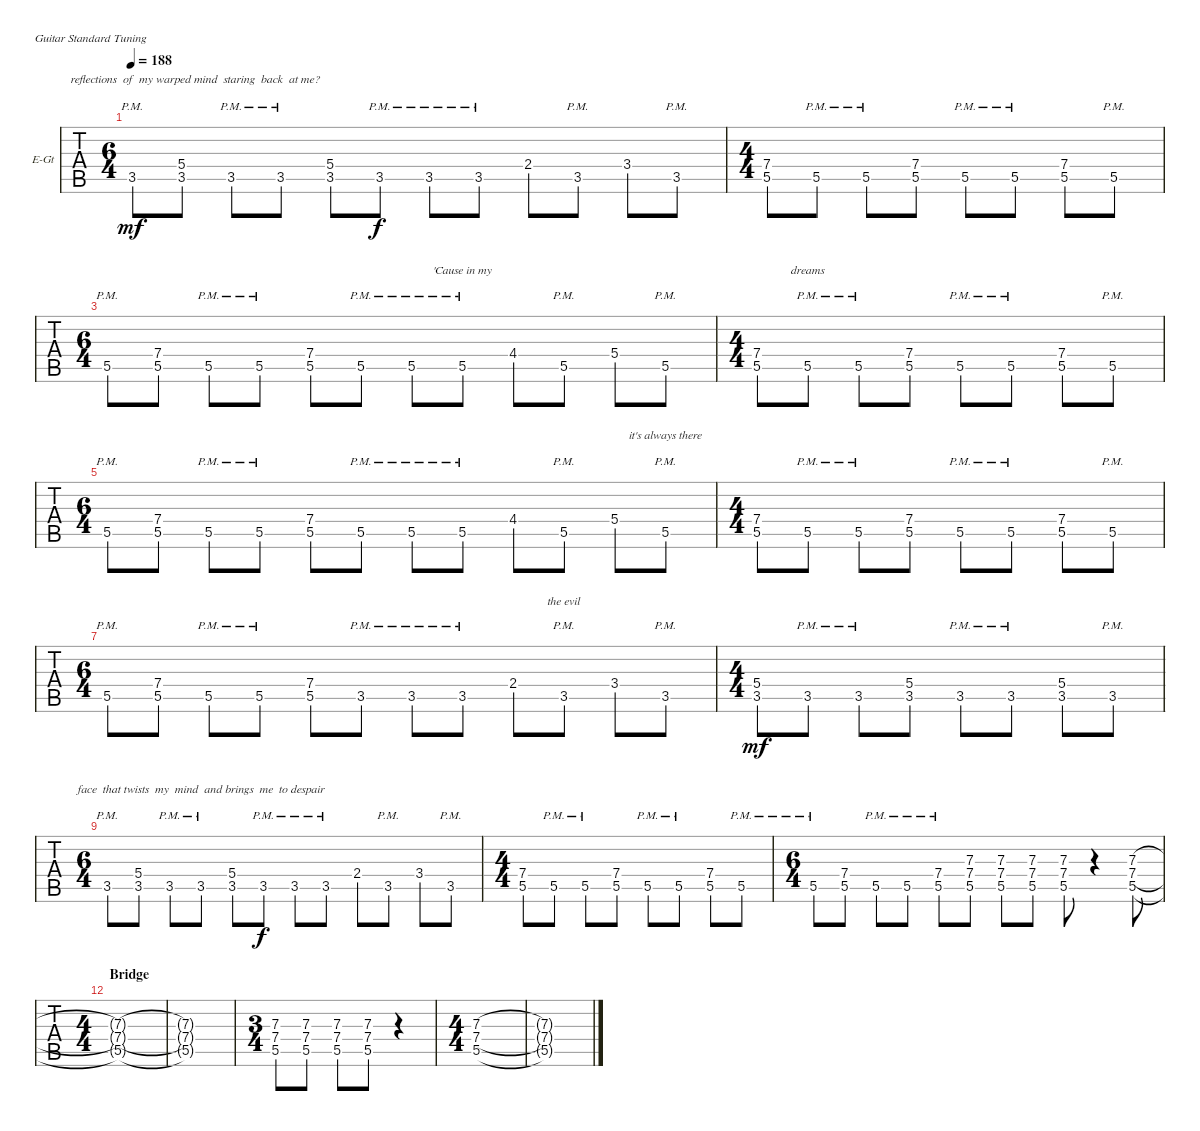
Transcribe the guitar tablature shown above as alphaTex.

\bracketExtendMode nobrackets
\firstSystemTrackNameOrientation horizontal
\otherSystemsTrackNameOrientation horizontal
\defaultBarNumberDisplay FirstOfSystem
\track ("Guitar 1" "E-Gt") {instrument overdrivenguitar}
\staff {tabs}
\tuning (E4 B3 G3 D3 A2 E2)
\ts (6 4)
\tempo 188
\clef g2
\ks c
3.5{pm}.8{lyrics (0 "") lyrics (1 "") lyrics (2 "") lyrics (3 "") lyrics (4 "") dy mf} (5.4 3.5).8{lyrics (0 "") lyrics (1 "         reflections  of  my warped mind  staring  back  at me?") lyrics (2 "") lyrics (3 "") lyrics (4 "")} 3.5{pm}.8{lyrics (0 "") lyrics (1 "") lyrics (2 "") lyrics (3 "") lyrics (4 "")} 3.5{pm}.8{lyrics (0 "") lyrics (1 "") lyrics (2 "") lyrics (3 "") lyrics (4 "")} (5.4 3.5).8{lyrics (0 "") lyrics (1 "") lyrics (2 "") lyrics (3 "") lyrics (4 "")} 3.5{pm}.8{lyrics (0 "") lyrics (1 "") lyrics (2 "") lyrics (3 "") lyrics (4 "") dy f} 3.5{pm}.8{lyrics (0 "") lyrics (1 "") lyrics (2 "") lyrics (3 "") lyrics (4 "")} 3.5{pm}.8{lyrics (0 "") lyrics (1 "") lyrics (2 "") lyrics (3 "") lyrics (4 "")} 2.4.8{lyrics (0 "") lyrics (1 "") lyrics (2 "") lyrics (3 "") lyrics (4 "")} 3.5{pm}.8{lyrics (0 "") lyrics (1 "") lyrics (2 "") lyrics (3 "") lyrics (4 "")} 3.4.8{lyrics (0 "") lyrics (1 "") lyrics (2 "") lyrics (3 "") lyrics (4 "")} 3.5{pm}.8{lyrics (0 "") lyrics (1 "") lyrics (2 "") lyrics (3 "") lyrics (4 "")} |
\ts (4 4)
(7.4 5.5).8{lyrics (0 "") lyrics (1 "") lyrics (2 "") lyrics (3 "") lyrics (4 "")} 5.5{pm}.8{lyrics (0 "") lyrics (1 "") lyrics (2 "") lyrics (3 "") lyrics (4 "")} 5.5{pm}.8{lyrics (0 "") lyrics (1 "") lyrics (2 "") lyrics (3 "") lyrics (4 "")} (7.4 5.5).8{lyrics (0 "") lyrics (1 "") lyrics (2 "") lyrics (3 "") lyrics (4 "")} 5.5{pm}.8{lyrics (0 "") lyrics (1 "") lyrics (2 "") lyrics (3 "") lyrics (4 "")} 5.5{pm}.8{lyrics (0 "") lyrics (1 "") lyrics (2 "") lyrics (3 "") lyrics (4 "")} (7.4 5.5).8{lyrics (0 "") lyrics (1 "") lyrics (2 "") lyrics (3 "") lyrics (4 "")} 5.5{pm}.8{lyrics (0 "") lyrics (1 "") lyrics (2 "") lyrics (3 "") lyrics (4 "")} |
\ts (6 4)
5.5{pm}.8{lyrics (0 "") lyrics (1 "") lyrics (2 "") lyrics (3 "") lyrics (4 "")} (7.4 5.5).8{lyrics (0 "") lyrics (1 "") lyrics (2 "") lyrics (3 "") lyrics (4 "")} 5.5{pm}.8{lyrics (0 "") lyrics (1 "") lyrics (2 "") lyrics (3 "") lyrics (4 "")} 5.5{pm}.8{lyrics (0 "") lyrics (1 "") lyrics (2 "") lyrics (3 "") lyrics (4 "")} (7.4 5.5).8{lyrics (0 "") lyrics (1 "") lyrics (2 "") lyrics (3 "") lyrics (4 "")} 5.5{pm}.8{lyrics (0 "") lyrics (1 "") lyrics (2 "") lyrics (3 "") lyrics (4 "")} 5.5{pm}.8{lyrics (0 "") lyrics (1 "") lyrics (2 "") lyrics (3 "") lyrics (4 "")} 5.5{pm}.8{lyrics (0 "") lyrics (1 "'Cause in my") lyrics (2 "") lyrics (3 "") lyrics (4 "")} 4.4.8{lyrics (0 "") lyrics (1 "") lyrics (2 "") lyrics (3 "") lyrics (4 "")} 5.5{pm}.8{lyrics (0 "") lyrics (1 "") lyrics (2 "") lyrics (3 "") lyrics (4 "")} 5.4.8{lyrics (0 "") lyrics (1 "") lyrics (2 "") lyrics (3 "") lyrics (4 "")} 5.5{pm}.8{lyrics (0 "") lyrics (1 "") lyrics (2 "") lyrics (3 "") lyrics (4 "")} |
\ts (4 4)
(7.4 5.5).8{lyrics (0 "") lyrics (1 "") lyrics (2 "") lyrics (3 "") lyrics (4 "")} 5.5{pm}.8{lyrics (0 "") lyrics (1 "dreams") lyrics (2 "") lyrics (3 "") lyrics (4 "")} 5.5{pm}.8{lyrics (0 "") lyrics (1 "") lyrics (2 "") lyrics (3 "") lyrics (4 "")} (7.4 5.5).8{lyrics (0 "") lyrics (1 "") lyrics (2 "") lyrics (3 "") lyrics (4 "")} 5.5{pm}.8{lyrics (0 "") lyrics (1 "") lyrics (2 "") lyrics (3 "") lyrics (4 "")} 5.5{pm}.8{lyrics (0 "") lyrics (1 "") lyrics (2 "") lyrics (3 "") lyrics (4 "")} (7.4 5.5).8{lyrics (0 "") lyrics (1 "") lyrics (2 "") lyrics (3 "") lyrics (4 "")} 5.5{pm}.8{lyrics (0 "") lyrics (1 "") lyrics (2 "") lyrics (3 "") lyrics (4 "")} |
\ts (6 4)
5.5{pm}.8{lyrics (0 "") lyrics (1 "") lyrics (2 "") lyrics (3 "") lyrics (4 "")} (7.4 5.5).8{lyrics (0 "") lyrics (1 "") lyrics (2 "") lyrics (3 "") lyrics (4 "")} 5.5{pm}.8{lyrics (0 "") lyrics (1 "") lyrics (2 "") lyrics (3 "") lyrics (4 "")} 5.5{pm}.8{lyrics (0 "") lyrics (1 "") lyrics (2 "") lyrics (3 "") lyrics (4 "")} (7.4 5.5).8{lyrics (0 "") lyrics (1 "") lyrics (2 "") lyrics (3 "") lyrics (4 "")} 5.5{pm}.8{lyrics (0 "") lyrics (1 "") lyrics (2 "") lyrics (3 "") lyrics (4 "")} 5.5{pm}.8{lyrics (0 "") lyrics (1 "") lyrics (2 "") lyrics (3 "") lyrics (4 "")} 5.5{pm}.8{lyrics (0 "") lyrics (1 "") lyrics (2 "") lyrics (3 "") lyrics (4 "")} 4.4.8{lyrics (0 "") lyrics (1 "") lyrics (2 "") lyrics (3 "") lyrics (4 "")} 5.5{pm}.8{lyrics (0 "") lyrics (1 "") lyrics (2 "") lyrics (3 "") lyrics (4 "")} 5.4.8{lyrics (0 "") lyrics (1 "") lyrics (2 "") lyrics (3 "") lyrics (4 "")} 5.5{pm}.8{lyrics (0 "") lyrics (1 "it's always there") lyrics (2 "") lyrics (3 "") lyrics (4 "")} |
\ts (4 4)
(7.4 5.5).8{lyrics (0 "") lyrics (1 "") lyrics (2 "") lyrics (3 "") lyrics (4 "")} 5.5{pm}.8{lyrics (0 "") lyrics (1 "") lyrics (2 "") lyrics (3 "") lyrics (4 "")} 5.5{pm}.8{lyrics (0 "") lyrics (1 "") lyrics (2 "") lyrics (3 "") lyrics (4 "")} (7.4 5.5).8{lyrics (0 "") lyrics (1 "") lyrics (2 "") lyrics (3 "") lyrics (4 "")} 5.5{pm}.8{lyrics (0 "") lyrics (1 "") lyrics (2 "") lyrics (3 "") lyrics (4 "")} 5.5{pm}.8{lyrics (0 "") lyrics (1 "") lyrics (2 "") lyrics (3 "") lyrics (4 "")} (7.4 5.5).8{lyrics (0 "") lyrics (1 "") lyrics (2 "") lyrics (3 "") lyrics (4 "")} 5.5{pm}.8{lyrics (0 "") lyrics (1 "") lyrics (2 "") lyrics (3 "") lyrics (4 "")} |
\ts (6 4)
5.5{pm}.8{lyrics (0 "") lyrics (1 "") lyrics (2 "") lyrics (3 "") lyrics (4 "")} (7.4 5.5).8{lyrics (0 "") lyrics (1 "") lyrics (2 "") lyrics (3 "") lyrics (4 "")} 5.5{pm}.8{lyrics (0 "") lyrics (1 "") lyrics (2 "") lyrics (3 "") lyrics (4 "")} 5.5{pm}.8{lyrics (0 "") lyrics (1 "") lyrics (2 "") lyrics (3 "") lyrics (4 "")} (7.4 5.5).8{lyrics (0 "") lyrics (1 "") lyrics (2 "") lyrics (3 "") lyrics (4 "")} 3.5{pm}.8{lyrics (0 "") lyrics (1 "") lyrics (2 "") lyrics (3 "") lyrics (4 "")} 3.5{pm}.8{lyrics (0 "") lyrics (1 "") lyrics (2 "") lyrics (3 "") lyrics (4 "")} 3.5{pm}.8{lyrics (0 "") lyrics (1 "") lyrics (2 "") lyrics (3 "") lyrics (4 "")} 2.4.8{lyrics (0 "") lyrics (1 "") lyrics (2 "") lyrics (3 "") lyrics (4 "")} 3.5{pm}.8{lyrics (0 "") lyrics (1 "the evil") lyrics (2 "") lyrics (3 "") lyrics (4 "")} 3.4.8{lyrics (0 "") lyrics (1 "") lyrics (2 "") lyrics (3 "") lyrics (4 "")} 3.5{pm}.8{lyrics (0 "") lyrics (1 "") lyrics (2 "") lyrics (3 "") lyrics (4 "")} |
\ts (4 4)
(5.4 3.5).8{lyrics (0 "") lyrics (1 "") lyrics (2 "") lyrics (3 "") lyrics (4 "") dy mf} 3.5{pm}.8{lyrics (0 "") lyrics (1 "") lyrics (2 "") lyrics (3 "") lyrics (4 "")} 3.5{pm}.8{lyrics (0 "") lyrics (1 "") lyrics (2 "") lyrics (3 "") lyrics (4 "")} (5.4 3.5).8{lyrics (0 "") lyrics (1 "") lyrics (2 "") lyrics (3 "") lyrics (4 "")} 3.5{pm}.8{lyrics (0 "") lyrics (1 "") lyrics (2 "") lyrics (3 "") lyrics (4 "")} 3.5{pm}.8{lyrics (0 "") lyrics (1 "") lyrics (2 "") lyrics (3 "") lyrics (4 "")} (5.4 3.5).8{lyrics (0 "") lyrics (1 "") lyrics (2 "") lyrics (3 "") lyrics (4 "")} 3.5{pm}.8{lyrics (0 "") lyrics (1 "") lyrics (2 "") lyrics (3 "") lyrics (4 "")} |
\ts (6 4)
3.5{pm}.8{lyrics (0 "") lyrics (1 "") lyrics (2 "") lyrics (3 "") lyrics (4 "")} (5.4 3.5).8{lyrics (0 "") lyrics (1 "") lyrics (2 "") lyrics (3 "") lyrics (4 "")} 3.5{pm}.8{lyrics (0 "") lyrics (1 "") lyrics (2 "") lyrics (3 "") lyrics (4 "")} 3.5{pm}.8{lyrics (0 "") lyrics (1 "face  that twists  my  mind  and brings  me  to despair") lyrics (2 "") lyrics (3 "") lyrics (4 "")} (5.4 3.5).8{lyrics (0 "") lyrics (1 "") lyrics (2 "") lyrics (3 "") lyrics (4 "")} 3.5{pm}.8{lyrics (0 "") lyrics (1 "") lyrics (2 "") lyrics (3 "") lyrics (4 "") dy f} 3.5{pm}.8 3.5{pm}.8 2.4.8 3.5{pm}.8 3.4.8 3.5{pm}.8 |
\ts (4 4)
(7.4 5.5).8 5.5{pm}.8 5.5{pm}.8 (7.4 5.5).8 5.5{pm}.8 5.5{pm}.8 (7.4 5.5).8 5.5{pm}.8 |
\ts (6 4)
5.5{pm}.8 (7.4 5.5).8 5.5{pm}.8 5.5{pm}.8 (5.5{pm} 7.4{pm}).8 (7.3 7.4 5.5).8 (7.3 7.4 5.5).8 (7.3 7.4 5.5).8 (7.3 7.4 5.5).8 r.4 (7.3 7.4 5.5).8 |
\ts (4 4)
\section ("" "Bridge")
(7.3{t} 7.4{t} 5.5{t}).1 |
(7.3{t} 7.4{t} 5.5{t}).1 |
\ts (3 4)
(7.3 7.4 5.5).8 (7.3 7.4 5.5).8 (7.3 7.4 5.5).8 (7.3 7.4 5.5).8 r.4 |
\ts (4 4)
(7.3 7.4 5.5).1 |
(7.3{t} 7.4{t} 5.5{t}).1
